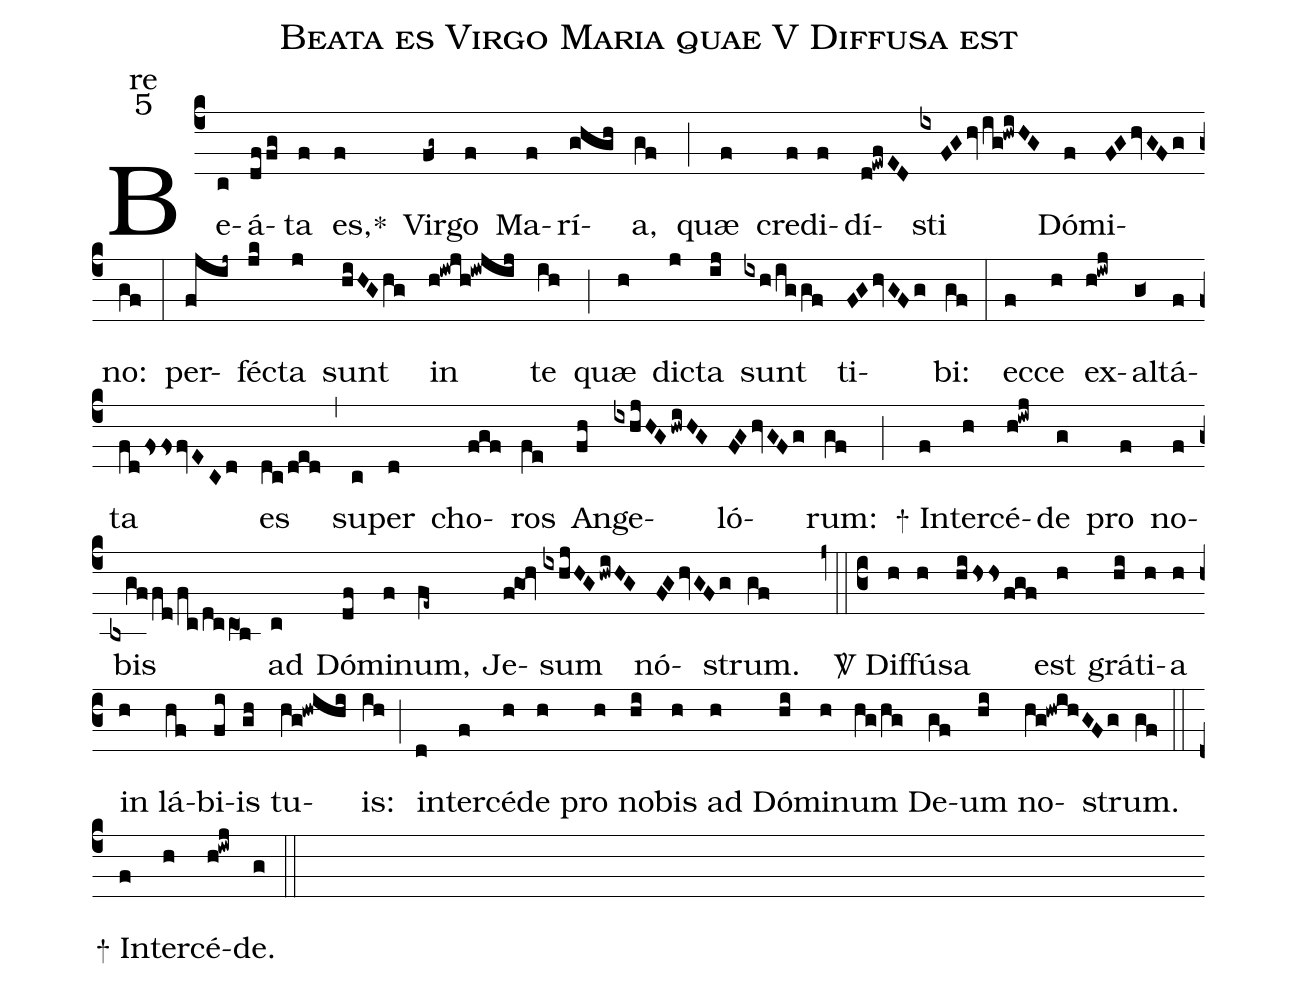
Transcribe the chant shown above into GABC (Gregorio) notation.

name:Beata es Virgo Maria quae V Diffusa est;
office-part:re;
mode:5;
%%
(c4) Be(c)á(dffg)ta(f) es,<sp>*</sp>(f) Vir(fg~)go(f) Ma(f)rí(ghgh)a,(gf)  (;)
quæ(f) cre(f)di(f)dí(d!ewfED)sti(ixFGhvig!hwiHG) Dó(f)mi(FGhvGFg)no:(gf) (:)
per(fjij~)fé(jk)cta(j) sunt(hiHGhg) in(h!iwjh!iwjij) te(ih) (;)
quæ(h) di(j)cta(ij) sunt(ixh/iggf) ti(FGhvGFg)bi:(gf) (:)
ec(f)ce(h) ex(h!iwj)al(g<)tá(f)ta(fdfss/fvECd) es(dc/ded) (,)
su(c)per(d) cho(fgf)ros(fe) An(fh)ge(ixhjHGhwiHG)ló(FGhvGFg)rum:(gf) (;)
<sp>+</sp> In(f)ter(h)cé(h!iwj)de(g) pro(f) no(f)<nlba>bis(bxgffd/fc/dccO1b) </nlba>ad(c) Dó(df)mi(f)num,(fe~) Je(f!go1!hv)sum(ixhjHGhwiHG) nó(FGhvGFg)strum.(gf)(z0::c3)
<sp>V/</sp> Dif(h){fú}(h)sa(hiHssfgf) e{st}(h) g{rá}(hi)ti(h)a(h) in(h) lá(hf)bi(fi){is}(gh) tu(hg!hwihi){is}:(ih) (;)
in(d)ter(f)cé(h)de(h) pro(h) {no}(hi)bis(h) ad(h) Dó(hi)mi(h)num(hg/hg) De(gf){um}(hi) {no}(hg!hwihGFg)str{um}.(gf) (z0::c4)
<sp>+</sp> In(f)ter(h)cé(h!iwj)de.(g) (::)
